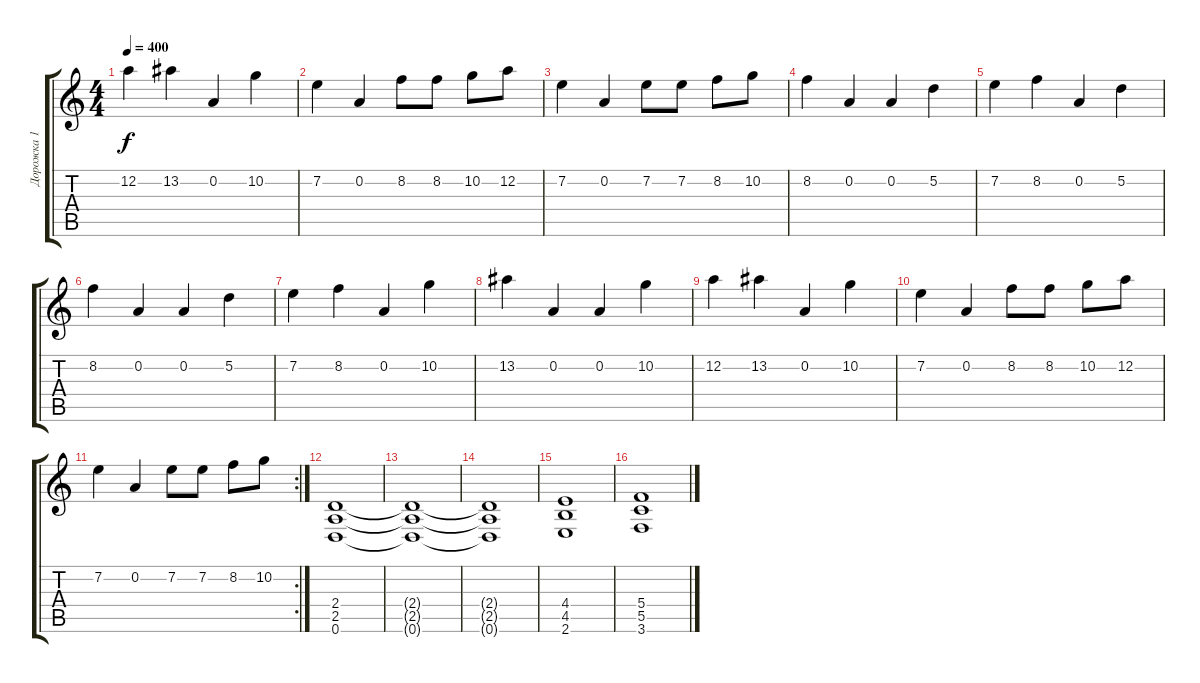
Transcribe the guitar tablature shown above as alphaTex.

\track ("Дорожка 1" "Дорожка 1") {instrument overdrivenguitar}
\staff {score tabs}
\tuning (D4 A3 F3 C3 G2 D2) {hide}
\ts (4 4)
\tempo 400
\clef g2
\ks c
12.2.4{dy f} 13.2.4 0.2.4 10.2.4 |
7.2.4 0.2.4 8.2.8 8.2.8 10.2.8 12.2.8 |
7.2.4 0.2.4 7.2.8 7.2.8 8.2.8 10.2.8 |
8.2.4 0.2.4 0.2.4 5.2.4 |
7.2.4 8.2.4 0.2.4 5.2.4 |
8.2.4 0.2.4 0.2.4 5.2.4 |
7.2.4 8.2.4 0.2.4 10.2.4 |
13.2.4 0.2.4 0.2.4 10.2.4 |
12.2.4 13.2.4 0.2.4 10.2.4 |
7.2.4 0.2.4 8.2.8 8.2.8 10.2.8 12.2.8 |
\rc 2
7.2.4 0.2.4 7.2.8 7.2.8 8.2.8 10.2.8 |
(2.4 2.5 0.6).1 |
(2.4{t} 2.5{t} 0.6{t}).1 |
(2.4{t} 2.5{t} 0.6{t}).1 |
(4.4 4.5 2.6).1 |
(5.4 5.5 3.6).1
